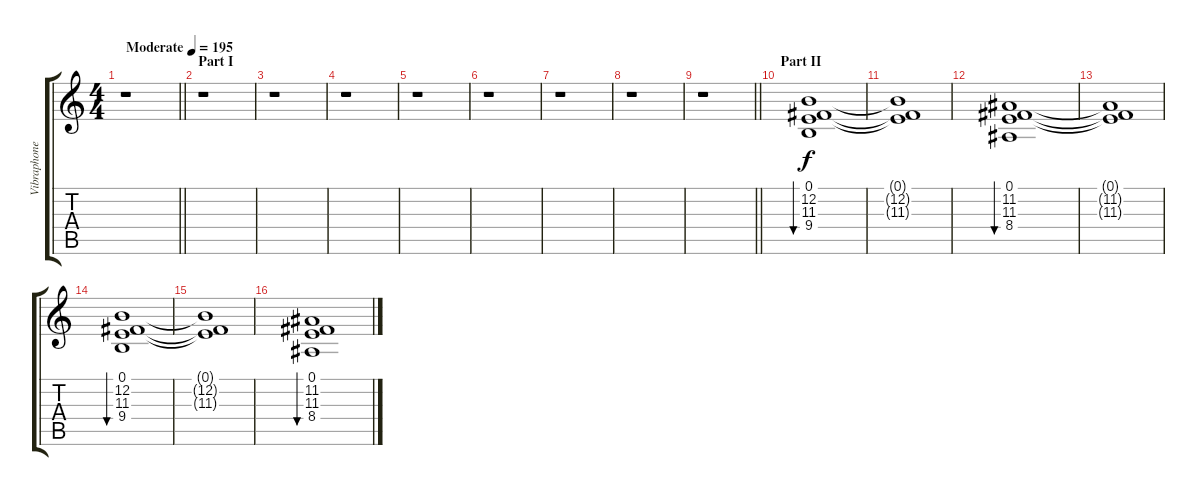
\track ("Vibraphone" "Vibraphone") {instrument vibraphone}
\staff {score tabs}
\tuning (E4 B3 G3 D3 A2 E2) {hide}
\ts (4 4)
\tempo (195 "Moderate")
\clef g2
\barLineRight lightlight
\ks c
r.1{dy f instrument vibraphone} |
\section ("" "Part I")
r.1 |
r.1 |
r.1 |
r.1 |
r.1 |
r.1 |
r.1 |
\barLineRight lightlight
r.1 |
\section ("" "Part II")
(0.1 12.2 11.3 9.4).1{bu 480} |
(0.1{t} 12.2{t} 11.3{t}).1 |
(0.1 11.2 11.3 8.4).1{bu 480} |
(0.1{t} 11.2{t} 11.3{t}).1 |
(0.1 12.2 11.3 9.4).1{bu 480} |
(0.1{t} 12.2{t} 11.3{t}).1 |
(0.1 11.2 11.3 8.4).1{bu 480}
